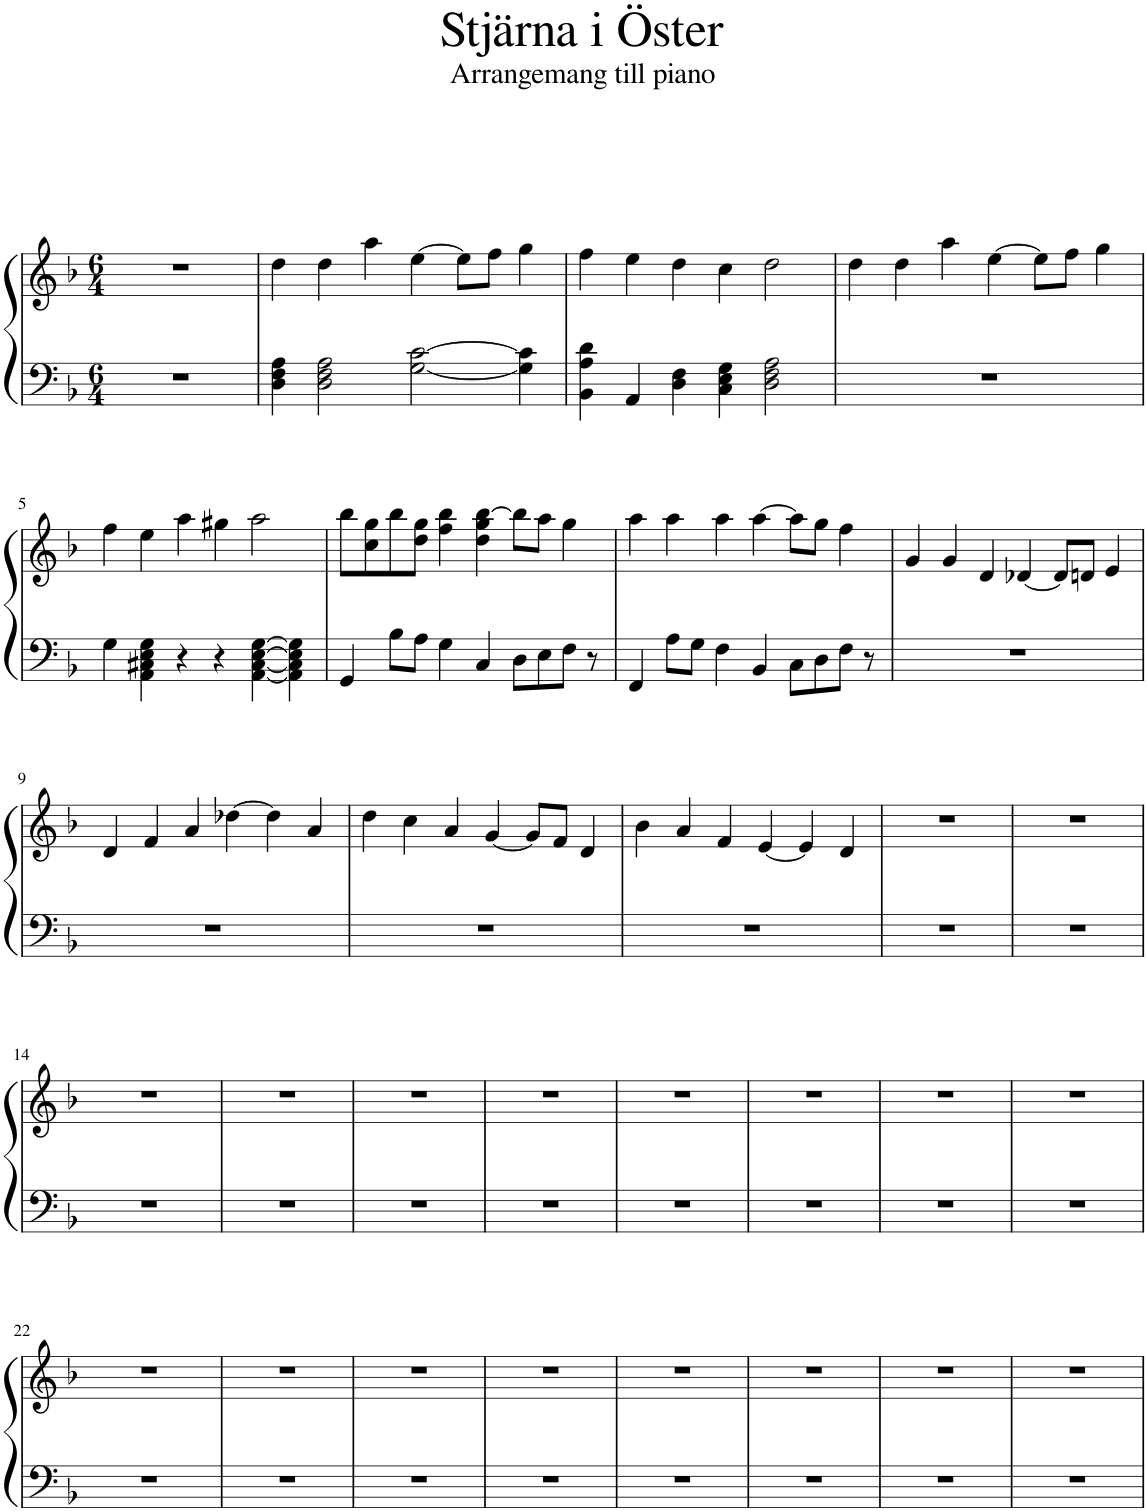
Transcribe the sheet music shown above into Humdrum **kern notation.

**kern	**kern
*part1	*part1
*staff2	*staff1
*I"Piano	*
*I'Pno.	*
*clefF4	*clefG2
*k[b-]	*k[b-]
*M6/4	*M6/4
=1	=1
1.r	1.r
=2	=2
4D\ 4F\ 4A\	4dd\
2D\ 2F\ 2A\	4dd\
.	4aa\
[2G\ [2c\	[4ee\
.	8ee\L]
.	8ff\J
4G\] 4c\]	4gg\
=3	=3
4BB-\ 4A\ 4d\	4ff\
4AA/	4ee\
4D\ 4F\	4dd\
4C\ 4E\ 4G\	4cc\
2D\ 2F\ 2A\	2dd\
=4	=4
1.r	4dd\
.	4dd\
.	4aa\
.	[4ee\
.	8ee\L]
.	8ff\J
.	4gg\
!!LO:LB:g=z
=5	=5
4G\	4ff\
4AA\ 4C#X\ 4E\ 4G\	4ee\
4r	4aa\
4r	4gg#X\
[4AA\ [4C#\ [4E\ [4G\	2aa\
4AA\] 4C#\] 4E\] 4G\]	.
=6	=6
4GG/	8bb-\L
.	8cc\ 8gg\
8B-\L	8bb-\
8A\J	8dd\ 8gg\J
4G\	4ff\ 4bb-\
4C/	4dd\ 4gg\ [4bb-\
8D\L	8bb-\L]
8E\	8aa\J
8F\J	4gg\
8r	.
=7	=7
4FF/	4aa\
8A\L	4aa\
8G\J	.
4F\	4aa\
4BB-/	[4aa\
8C\L	8aa\L]
8D\	8gg\J
8F\J	4ff\
8r	.
=8	=8
1.r	4g/
.	4g/
.	4d/
.	[4d-X/
.	8d-/L]
.	8dn/J
.	4e/
!!LO:LB:g=z
=9	=9
1.r	4d/
.	4f/
.	4a/
.	[4dd-X\
.	4dd-\]
.	4a/
=10	=10
1.r	4dd\
.	4cc\
.	4a/
.	[4g/
.	8g/L]
.	8f/J
.	4d/
=11	=11
1.r	4b-\
.	4a/
.	4f/
.	[4e/
.	4e/]
.	4d/
=12	=12
1.r	1.r
=13	=13
1.r	1.r
!!LO:LB:g=z
=14	=14
1.r	1.r
=15	=15
1.r	1.r
=16	=16
1.r	1.r
=17	=17
1.r	1.r
=18	=18
1.r	1.r
=19	=19
1.r	1.r
=20	=20
1.r	1.r
=21	=21
1.r	1.r
!!LO:LB:g=z
=22	=22
1.r	1.r
=23	=23
1.r	1.r
=24	=24
1.r	1.r
=25	=25
1.r	1.r
=26	=26
1.r	1.r
=27	=27
1.r	1.r
=28	=28
1.r	1.r
=29	=29
1.r	1.r
=	=
*-	*-
